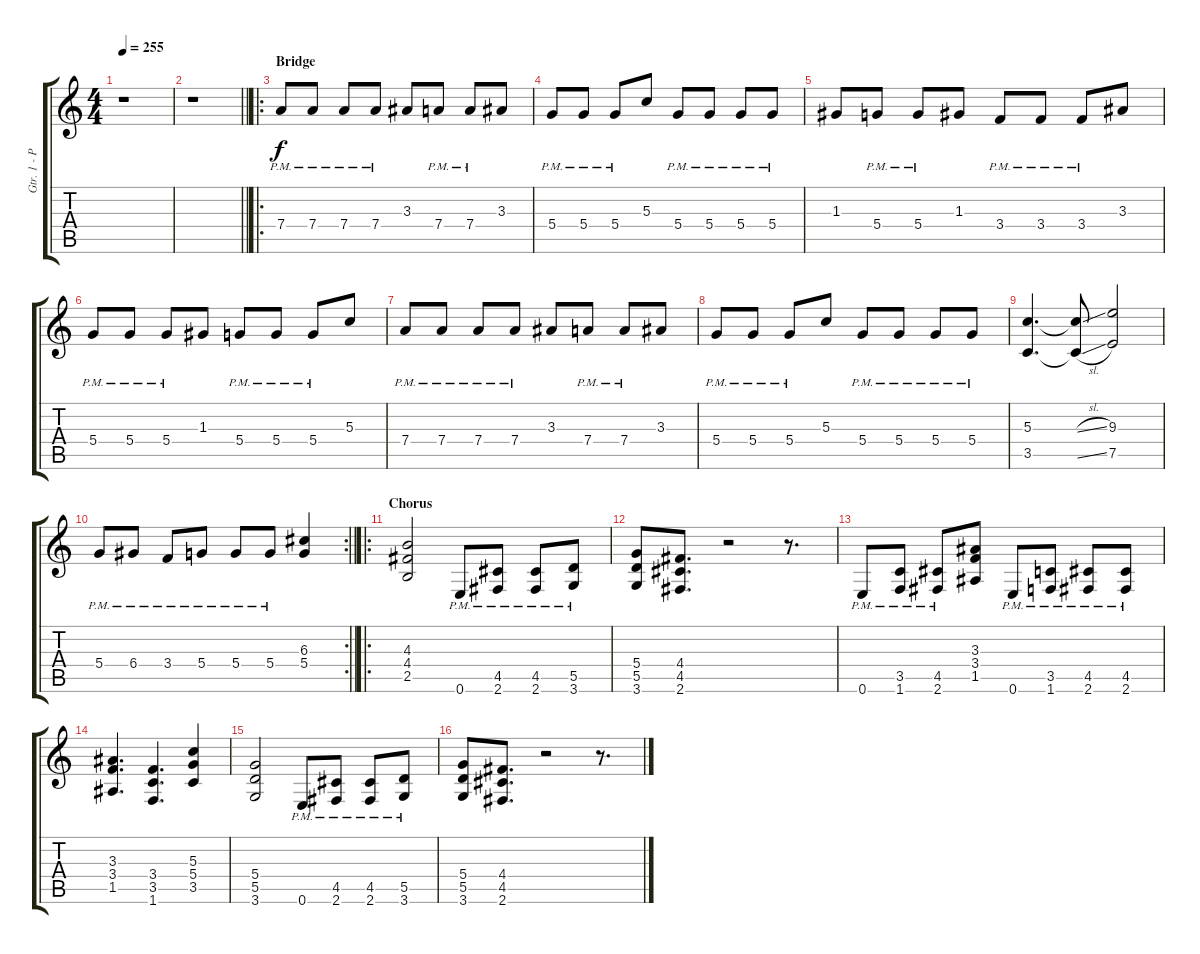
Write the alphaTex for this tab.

\track ("Gtr. 1 - Paul" "Gtr. 1 - P") {instrument distortionguitar}
\staff {score tabs}
\tuning (E4 B3 G3 D3 A2 E2) {hide}
\ts (4 4)
\tempo 255
\clef g2
\ks c
r.1{dy f} |
\barLineRight lightlight
r.1 |
\ro
\section ("" "Bridge")
7.4{pm}.8 7.4{pm}.8 7.4{pm}.8 7.4{pm}.8 3.3.8 7.4{pm}.8 7.4{pm}.8 3.3.8 |
5.4{pm}.8 5.4{pm}.8 5.4{pm}.8 5.3.8 5.4{pm}.8 5.4{pm}.8 5.4{pm}.8 5.4{pm}.8 |
1.3.8 5.4{pm}.8 5.4{pm}.8 1.3.8 3.4{pm}.8 3.4{pm}.8 3.4{pm}.8 3.3.8 |
5.4{pm}.8 5.4{pm}.8 5.4{pm}.8 1.3.8 5.4{pm}.8 5.4{pm}.8 5.4{pm}.8 5.3.8 |
7.4{pm}.8 7.4{pm}.8 7.4{pm}.8 7.4{pm}.8 3.3.8 7.4{pm}.8 7.4{pm}.8 3.3.8 |
5.4{pm}.8 5.4{pm}.8 5.4{pm}.8 5.3.8 5.4{pm}.8 5.4{pm}.8 5.4{pm}.8 5.4{pm}.8 |
(5.3 3.5).4{d} (5.3{sl t} 3.5{sl t}).8 (9.3 7.5).2 |
\rc 2
\barLineRight lightlight
5.4{pm}.8 6.4{pm}.8 3.4{pm}.8 5.4{pm}.8 5.4{pm}.8 5.4{pm}.8 (6.3 5.4).4 |
\ro
\section ("" "Chorus")
(4.3 4.4 2.5).2 0.6{pm}.8 (4.5{pm} 2.6{pm}).8 (4.5{pm} 2.6{pm}).8 (5.5{pm} 3.6{pm}).8 |
(5.4 5.5 3.6).8 (4.4 4.5 2.6).8{d} r.2 r.8{d} |
0.6{pm}.8 (3.5{pm} 1.6{pm}).8 (4.5{pm} 2.6{pm}).8 (3.3 3.4 1.5).8 0.6{pm}.8 (3.5{pm} 1.6{pm}).8 (4.5{pm} 2.6{pm}).8 (4.5{pm} 2.6{pm}).8 |
(3.3 3.4 1.5).4{d} (3.4 3.5 1.6).4{d} (5.3 5.4 3.5).4 |
(5.4 5.5 3.6).2 0.6{pm}.8 (4.5{pm} 2.6{pm}).8 (4.5{pm} 2.6{pm}).8 (5.5{pm} 3.6{pm}).8 |
(5.4 5.5 3.6).8 (4.4 4.5 2.6).8{d} r.2 r.8{d}
